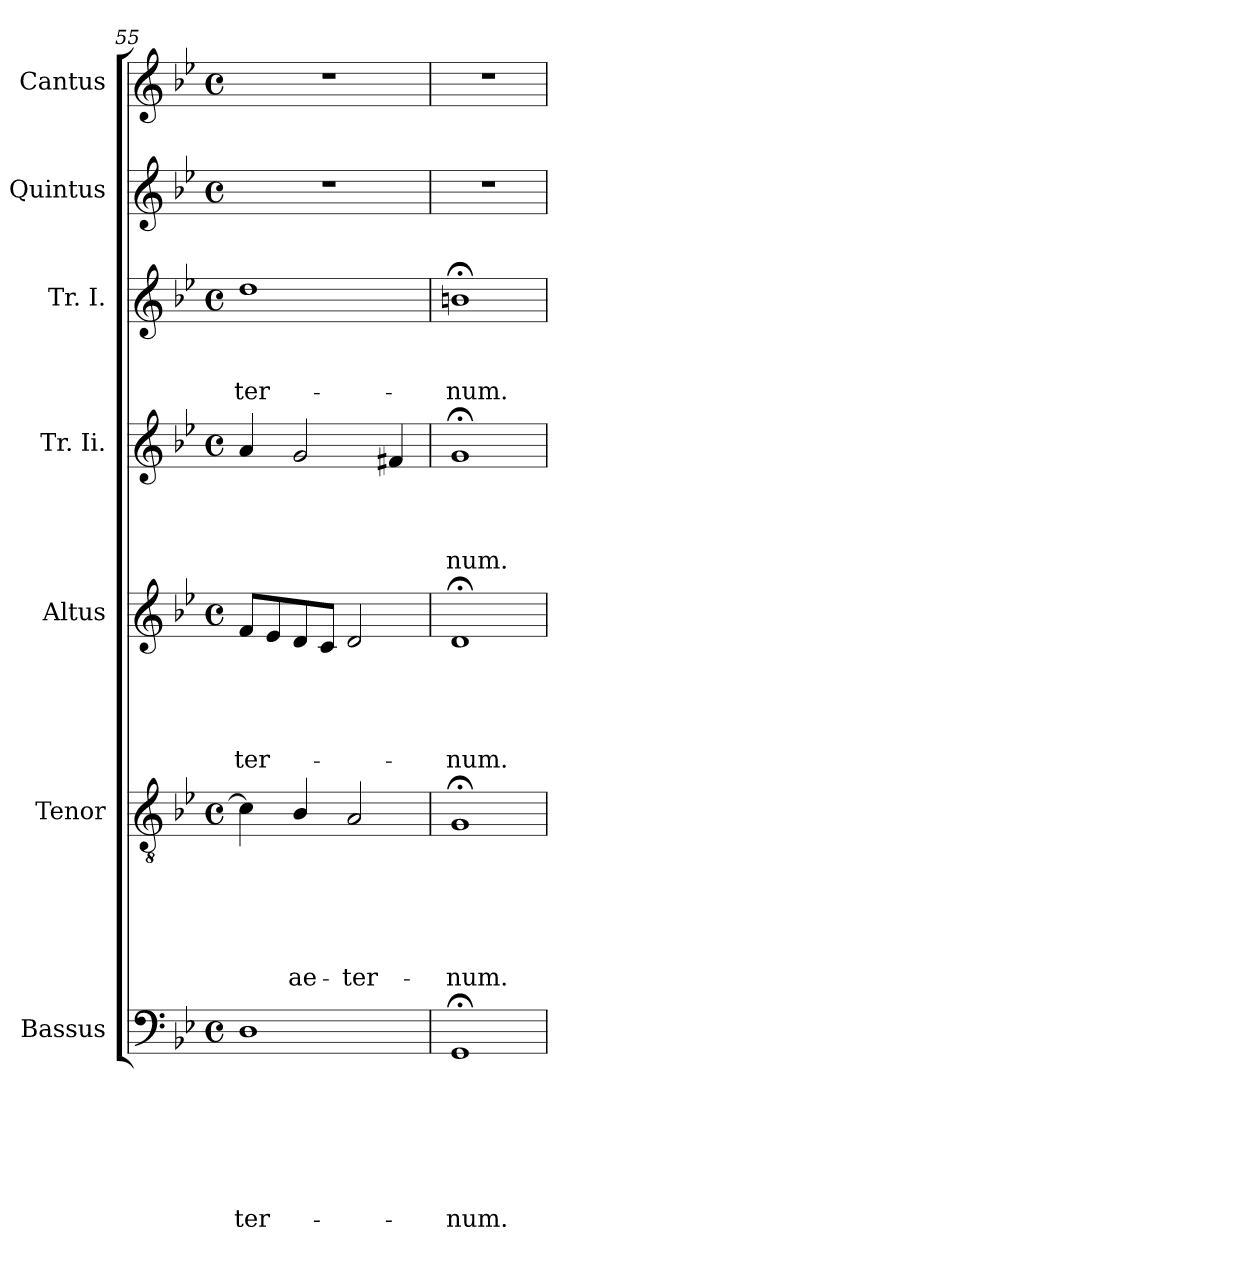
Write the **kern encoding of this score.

**kern	**text	**text	**text	**text	**text	**text	**text	**kern	**text	**text	**text	**text	**text	**text	**kern	**text	**text	**text	**text	**text	**kern	**text	**text	**text	**text	**kern	**text	**text	**text	**kern	**kern
*part7	*part7	*part7	*part7	*part7	*part7	*part7	*part7	*part6	*part6	*part6	*part6	*part6	*part6	*part6	*part5	*part5	*part5	*part5	*part5	*part5	*part4	*part4	*part4	*part4	*part4	*part3	*part3	*part3	*part3	*part2	*part1
*staff7	*staff7	*staff7	*staff7	*staff7	*staff7	*staff7	*staff7	*staff6	*staff6	*staff6	*staff6	*staff6	*staff6	*staff6	*staff5	*staff5	*staff5	*staff5	*staff5	*staff5	*staff4	*staff4	*staff4	*staff4	*staff4	*staff3	*staff3	*staff3	*staff3	*staff2	*staff1
*I"Bassus	*	*	*	*	*	*	*	*I"Tenor	*	*	*	*	*	*	*I"Altus	*	*	*	*	*	*I"Tr. Ii.	*	*	*	*	*I"Tr. I.	*	*	*	*I"Quintus	*I"Cantus
*I'B.	*	*	*	*	*	*	*	*I'T.	*	*	*	*	*	*	*I'A.	*	*	*	*	*	*I'Tr. Ii.	*	*	*	*	*I'Tr. I.	*	*	*	*	*
*clefF4	*	*	*	*	*	*	*	*clefGv2	*	*	*	*	*	*	*clefG2	*	*	*	*	*	*clefG2	*	*	*	*	*clefG2	*	*	*	*clefG2	*clefG2
*k[b-e-]	*	*	*	*	*	*	*	*k[b-e-]	*	*	*	*	*	*	*k[b-e-]	*	*	*	*	*	*k[b-e-]	*	*	*	*	*k[b-e-]	*	*	*	*k[b-e-]	*k[b-e-]
*B-:	*	*	*	*	*	*	*	*B-:	*	*	*	*	*	*	*B-:	*	*	*	*	*	*B-:	*	*	*	*	*B-:	*	*	*	*B-:	*B-:
*M4/4	*	*	*	*	*	*	*	*M4/4	*	*	*	*	*	*	*M4/4	*	*	*	*	*	*M4/4	*	*	*	*	*M4/4	*	*	*	*M4/4	*M4/4
*met(c)	*	*	*	*	*	*	*	*met(c)	*	*	*	*	*	*	*met(c)	*	*	*	*	*	*met(c)	*	*	*	*	*met(c)	*	*	*	*met(c)	*met(c)
=55	=55	=55	=55	=55	=55	=55	=55	=55	=55	=55	=55	=55	=55	=55	=55	=55	=55	=55	=55	=55	=55	=55	=55	=55	=55	=55	=55	=55	=55	=55	=55
!	!	!	!	!	!	!	!LO:LY:b	!	!	!	!	!	!	!	!	!	!	!	!	!LO:LY:b	!	!	!	!	!	!	!	!	!LO:LY:b	!	!
1D	.	.	.	.	.	.	-ter-	4c\]	.	.	.	.	.	.	8f/L	.	.	.	.	-ter-	4a/	.	.	.	.	1dd	.	.	-ter-	1r	1r
.	.	.	.	.	.	.	.	.	.	.	.	.	.	.	8e-/	.	.	.	.	.	.	.	.	.	.	.	.	.	.	.	.
!	!	!	!	!	!	!	!	!	!	!	!	!	!	!LO:LY:b	!	!	!	!	!	!	!	!	!	!	!	!	!	!	!	!	!
.	.	.	.	.	.	.	.	4B-/	.	.	.	.	.	ae-	8d/	.	.	.	.	.	2g/	.	.	.	.	.	.	.	.	.	.
.	.	.	.	.	.	.	.	.	.	.	.	.	.	.	8c/J	.	.	.	.	.	.	.	.	.	.	.	.	.	.	.	.
!	!	!	!	!	!	!	!	!	!	!	!	!	!	!LO:LY:b	!	!	!	!	!	!	!	!	!	!	!	!	!	!	!	!	!
.	.	.	.	.	.	.	.	2A/	.	.	.	.	.	-ter-	2d/	.	.	.	.	.	.	.	.	.	.	.	.	.	.	.	.
.	.	.	.	.	.	.	.	.	.	.	.	.	.	.	.	.	.	.	.	.	4f#X/	.	.	.	.	.	.	.	.	.	.
=56	=56	=56	=56	=56	=56	=56	=56	=56	=56	=56	=56	=56	=56	=56	=56	=56	=56	=56	=56	=56	=56	=56	=56	=56	=56	=56	=56	=56	=56	=56	=56
!	!	!	!	!	!	!	!LO:LY:b	!	!	!	!	!	!	!LO:LY:b	!	!	!	!	!	!LO:LY:b	!	!	!	!	!LO:LY:b	!	!	!	!LO:LY:b	!	!
1GG;	.	.	.	.	.	.	-num.	1G;<	.	.	.	.	.	-num.	1d;	.	.	.	.	-num.	1g;<	.	.	.	-num.	1bn;	.	.	-num.	1r	1r
=	=	=	=	=	=	=	=	=	=	=	=	=	=	=	=	=	=	=	=	=	=	=	=	=	=	=	=	=	=	=	=
*-	*-	*-	*-	*-	*-	*-	*-	*-	*-	*-	*-	*-	*-	*-	*-	*-	*-	*-	*-	*-	*-	*-	*-	*-	*-	*-	*-	*-	*-	*-	*-
